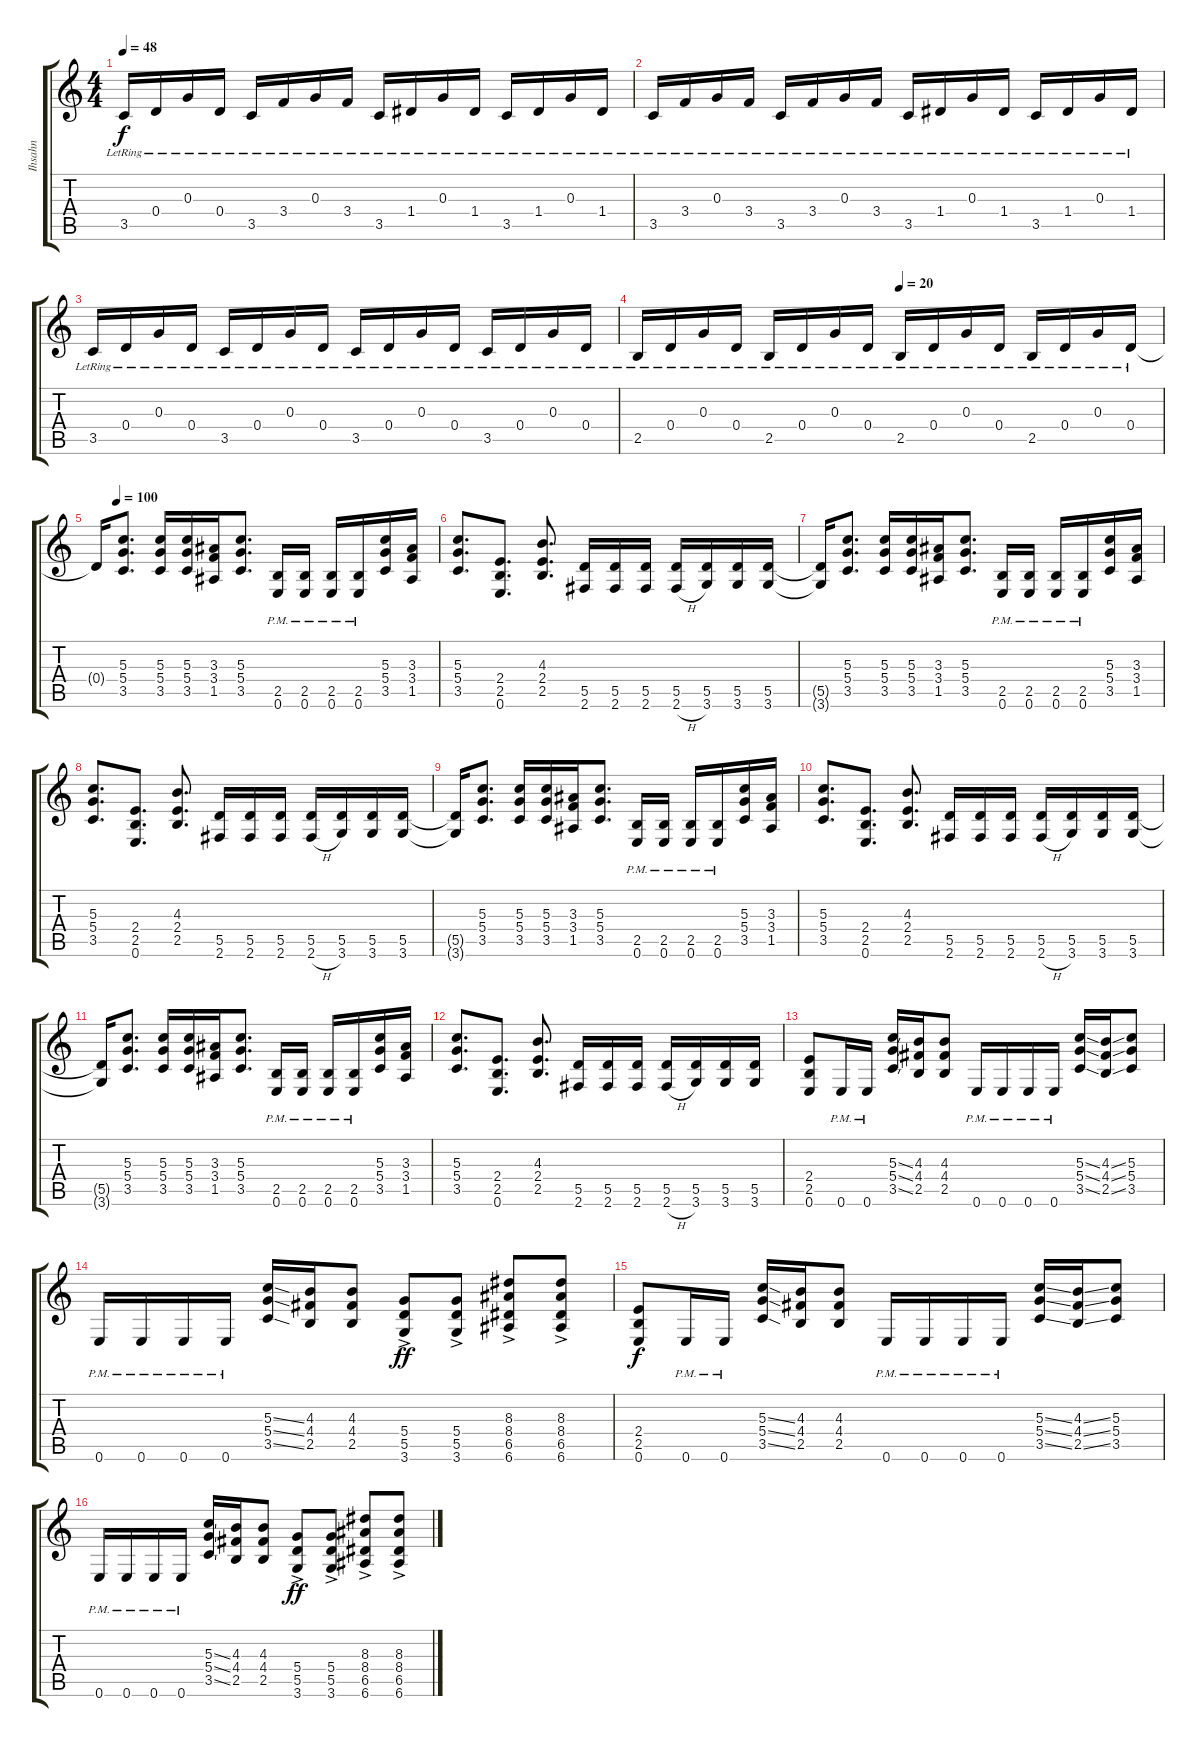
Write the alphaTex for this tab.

\track ("Ihsahn" "Ihsahn") {instrument distortionguitar}
\staff {score tabs}
\tuning (E4 B3 G3 D3 A2 E2) {hide}
\ts (4 4)
\tempo 48
\clef g2
\ks c
3.5{lr}.16{dy f} 0.4{lr}.16 0.3{lr}.16 0.4{lr}.16 3.5{lr}.16 3.4{lr}.16 0.3{lr}.16 3.4{lr}.16 3.5{lr}.16 1.4{lr}.16 0.3{lr}.16 1.4{lr}.16 3.5{lr}.16 1.4{lr}.16 0.3{lr}.16 1.4{lr}.16 |
3.5{lr}.16 3.4{lr}.16 0.3{lr}.16 3.4{lr}.16 3.5{lr}.16 3.4{lr}.16 0.3{lr}.16 3.4{lr}.16 3.5{lr}.16 1.4{lr}.16 0.3{lr}.16 1.4{lr}.16 3.5{lr}.16 1.4{lr}.16 0.3{lr}.16 1.4{lr}.16 |
3.5{lr}.16 0.4{lr}.16 0.3{lr}.16 0.4{lr}.16 3.5{lr}.16 0.4{lr}.16 0.3{lr}.16 0.4{lr}.16 3.5{lr}.16 0.4{lr}.16 0.3{lr}.16 0.4{lr}.16 3.5{lr}.16 0.4{lr}.16 0.3{lr}.16 0.4{lr}.16 |
\tempo (20 0.5)
2.5{lr}.16 0.4{lr}.16 0.3{lr}.16 0.4{lr}.16 2.5{lr}.16 0.4{lr}.16 0.3{lr}.16 0.4{lr}.16 2.5{lr}.16 0.4{lr}.16 0.3{lr}.16 0.4{lr}.16 2.5{lr}.16 0.4{lr}.16 0.3{lr}.16 0.4{lr}.16 |
\tempo (100 0.0625)
0.4{t}.16 (5.3 5.4 3.5).8{d balance 0 instrument distortionguitar} (5.3 5.4 3.5).16 (5.3 5.4 3.5).16 (3.3 3.4 1.5).16 (5.3 5.4 3.5).8{d} (2.5{pm} 0.6{pm}).16 (2.5{pm} 0.6{pm}).16 (2.5{pm} 0.6{pm}).16 (2.5{pm} 0.6{pm}).16 (5.3 5.4 3.5).16 (3.3 3.4 1.5).16 |
(5.3 5.4 3.5).8{d} (2.4 2.5 0.6).8{d} (4.3 2.4 2.5).8{d} (5.5 2.6).16 (5.5 2.6).16 (5.5 2.6).16 (5.5 2.6{h}).16 (5.5 3.6).16 (5.5 3.6).16 (5.5 3.6).16 |
(5.5{t} 3.6{t}).16 (5.3 5.4 3.5).8{d} (5.3 5.4 3.5).16 (5.3 5.4 3.5).16 (3.3 3.4 1.5).16 (5.3 5.4 3.5).8{d} (2.5{pm} 0.6{pm}).16 (2.5{pm} 0.6{pm}).16 (2.5{pm} 0.6{pm}).16 (2.5{pm} 0.6{pm}).16 (5.3 5.4 3.5).16 (3.3 3.4 1.5).16 |
(5.3 5.4 3.5).8{d} (2.4 2.5 0.6).8{d} (4.3 2.4 2.5).8{d} (5.5 2.6).16 (5.5 2.6).16 (5.5 2.6).16 (5.5 2.6{h}).16 (5.5 3.6).16 (5.5 3.6).16 (5.5 3.6).16 |
(5.5{t} 3.6{t}).16 (5.3 5.4 3.5).8{d} (5.3 5.4 3.5).16 (5.3 5.4 3.5).16 (3.3 3.4 1.5).16 (5.3 5.4 3.5).8{d} (2.5{pm} 0.6{pm}).16 (2.5{pm} 0.6{pm}).16 (2.5{pm} 0.6{pm}).16 (2.5{pm} 0.6{pm}).16 (5.3 5.4 3.5).16 (3.3 3.4 1.5).16 |
(5.3 5.4 3.5).8{d} (2.4 2.5 0.6).8{d} (4.3 2.4 2.5).8{d} (5.5 2.6).16 (5.5 2.6).16 (5.5 2.6).16 (5.5 2.6{h}).16 (5.5 3.6).16 (5.5 3.6).16 (5.5 3.6).16 |
(5.5{t} 3.6{t}).16 (5.3 5.4 3.5).8{d} (5.3 5.4 3.5).16 (5.3 5.4 3.5).16 (3.3 3.4 1.5).16 (5.3 5.4 3.5).8{d} (2.5{pm} 0.6{pm}).16 (2.5{pm} 0.6{pm}).16 (2.5{pm} 0.6{pm}).16 (2.5{pm} 0.6{pm}).16 (5.3 5.4 3.5).16 (3.3 3.4 1.5).16 |
(5.3 5.4 3.5).8{d} (2.4 2.5 0.6).8{d} (4.3 2.4 2.5).8{d} (5.5 2.6).16 (5.5 2.6).16 (5.5 2.6).16 (5.5 2.6{h}).16 (5.5 3.6).16 (5.5 3.6).16 (5.5 3.6).16 |
(2.4 2.5 0.6).8 0.6{pm}.16 0.6{pm}.16 (5.3{ss} 5.4{ss} 3.5{ss}).16 (4.3 4.4 2.5).16 (4.3 4.4 2.5).8 0.6{pm}.16 0.6{pm}.16 0.6{pm}.16 0.6{pm}.16 (5.3{ss} 5.4{ss} 3.5{ss}).16 (4.3{ss} 4.4{ss} 2.5{ss}).16 (5.3 5.4 3.5).8 |
0.6{pm}.16 0.6{pm}.16 0.6{pm}.16 0.6{pm}.16 (5.3{ss} 5.4{ss} 3.5{ss}).16 (4.3 4.4 2.5).16 (4.3 4.4 2.5).8 (5.4{ac} 5.5{ac} 3.6{ac}).8{dy ff} (5.4{ac} 5.5{ac} 3.6{ac}).8 (8.3{ac} 8.4{ac} 6.5{ac} 6.6{ac}).8 (8.3{ac} 8.4{ac} 6.5{ac} 6.6{ac}).8 |
(2.4 2.5 0.6).8{dy f} 0.6{pm}.16 0.6{pm}.16 (5.3{ss} 5.4{ss} 3.5{ss}).16 (4.3 4.4 2.5).16 (4.3 4.4 2.5).8 0.6{pm}.16 0.6{pm}.16 0.6{pm}.16 0.6{pm}.16 (5.3{ss} 5.4{ss} 3.5{ss}).16 (4.3{ss} 4.4{ss} 2.5{ss}).16 (5.3 5.4 3.5).8 |
0.6{pm}.16 0.6{pm}.16 0.6{pm}.16 0.6{pm}.16 (5.3{ss} 5.4{ss} 3.5{ss}).16 (4.3 4.4 2.5).16 (4.3 4.4 2.5).8 (5.4{ac} 5.5{ac} 3.6{ac}).8{dy ff} (5.4{ac} 5.5{ac} 3.6{ac}).8 (8.3{ac} 8.4{ac} 6.5{ac} 6.6{ac}).8 (8.3{ac} 8.4{ac} 6.5{ac} 6.6{ac}).8
